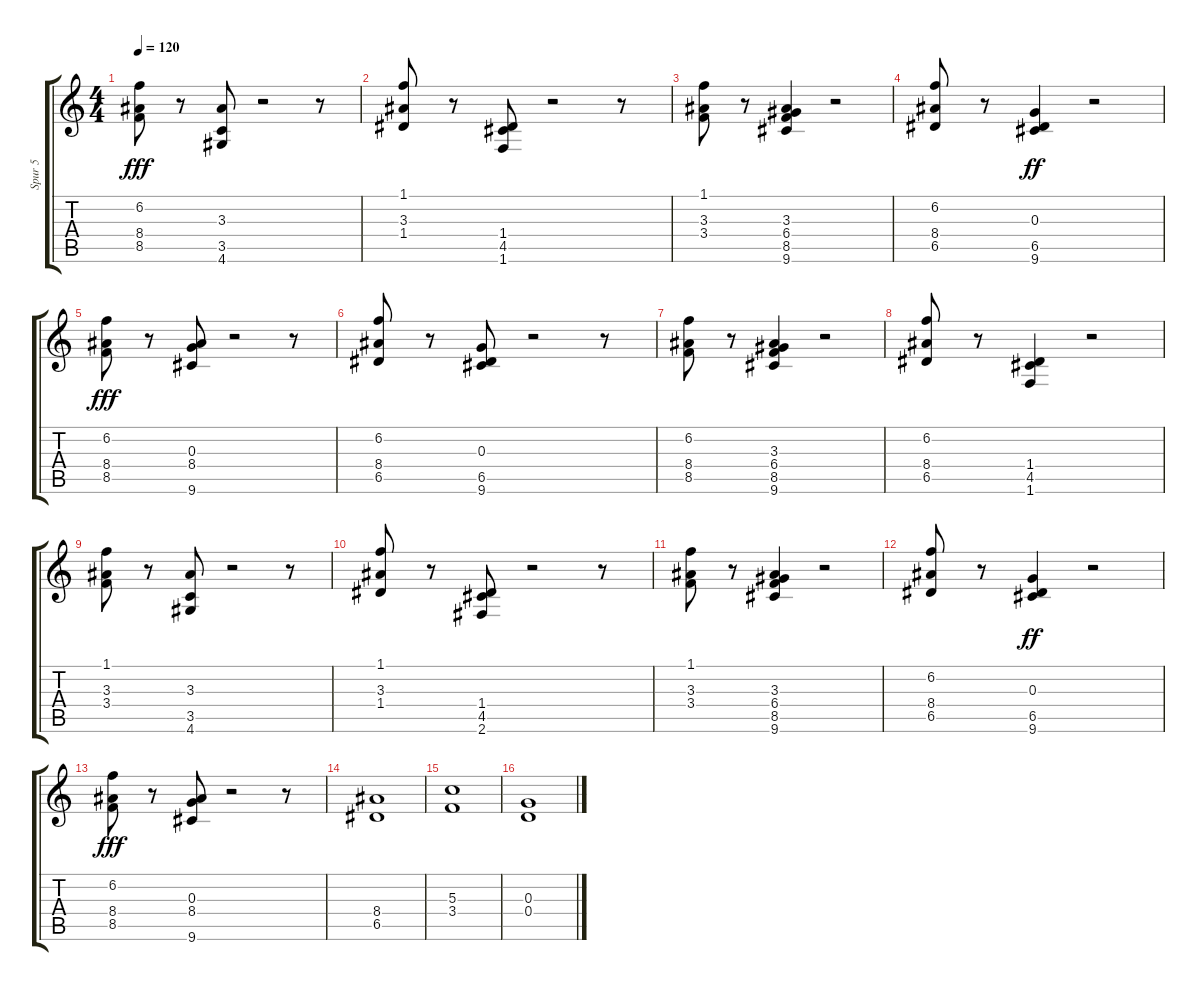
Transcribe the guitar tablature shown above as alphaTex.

\track ("Spur 5" "Spur 5") {instrument distortionguitar}
\staff {score tabs}
\tuning (E4 B3 G3 D3 A2 E2) {hide}
\ts (4 4)
\tempo 120
\clef g2
\ks c
(6.2 8.4 8.5).8{dy fff} r.8 (3.3 3.5 4.6).8 r.2 r.8 |
(1.1 3.3 1.4).8 r.8 (1.4 4.5 1.6).8 r.2 r.8 |
(1.1 3.3 3.4).8 r.8 (3.3 6.4 8.5 9.6).4 r.2 |
(6.2 8.4 6.5).8 r.8 (0.3 6.5 9.6).4{dy ff} r.2 |
(6.2 8.4 8.5).8{dy fff} r.8 (0.3 8.4 9.6).8 r.2 r.8 |
(6.2 8.4 6.5).8 r.8 (0.3 6.5 9.6).8 r.2 r.8 |
(6.2 8.4 8.5).8 r.8 (3.3 6.4 8.5 9.6).4 r.2 |
(6.2 8.4 6.5).8 r.8 (1.4 4.5 1.6).4 r.2 |
(1.1 3.3 3.4).8 r.8 (3.3 3.5 4.6).8 r.2 r.8 |
(1.1 3.3 1.4).8 r.8 (1.4 4.5 2.6).8 r.2 r.8 |
(1.1 3.3 3.4).8 r.8 (3.3 6.4 8.5 9.6).4 r.2 |
(6.2 8.4 6.5).8 r.8 (0.3 6.5 9.6).4{dy ff} r.2 |
(6.2 8.4 8.5).8{dy fff} r.8 (0.3 8.4 9.6).8 r.2 r.8 |
(8.4 6.5).1 |
(5.3 3.4).1 |
(0.3 0.4).1
